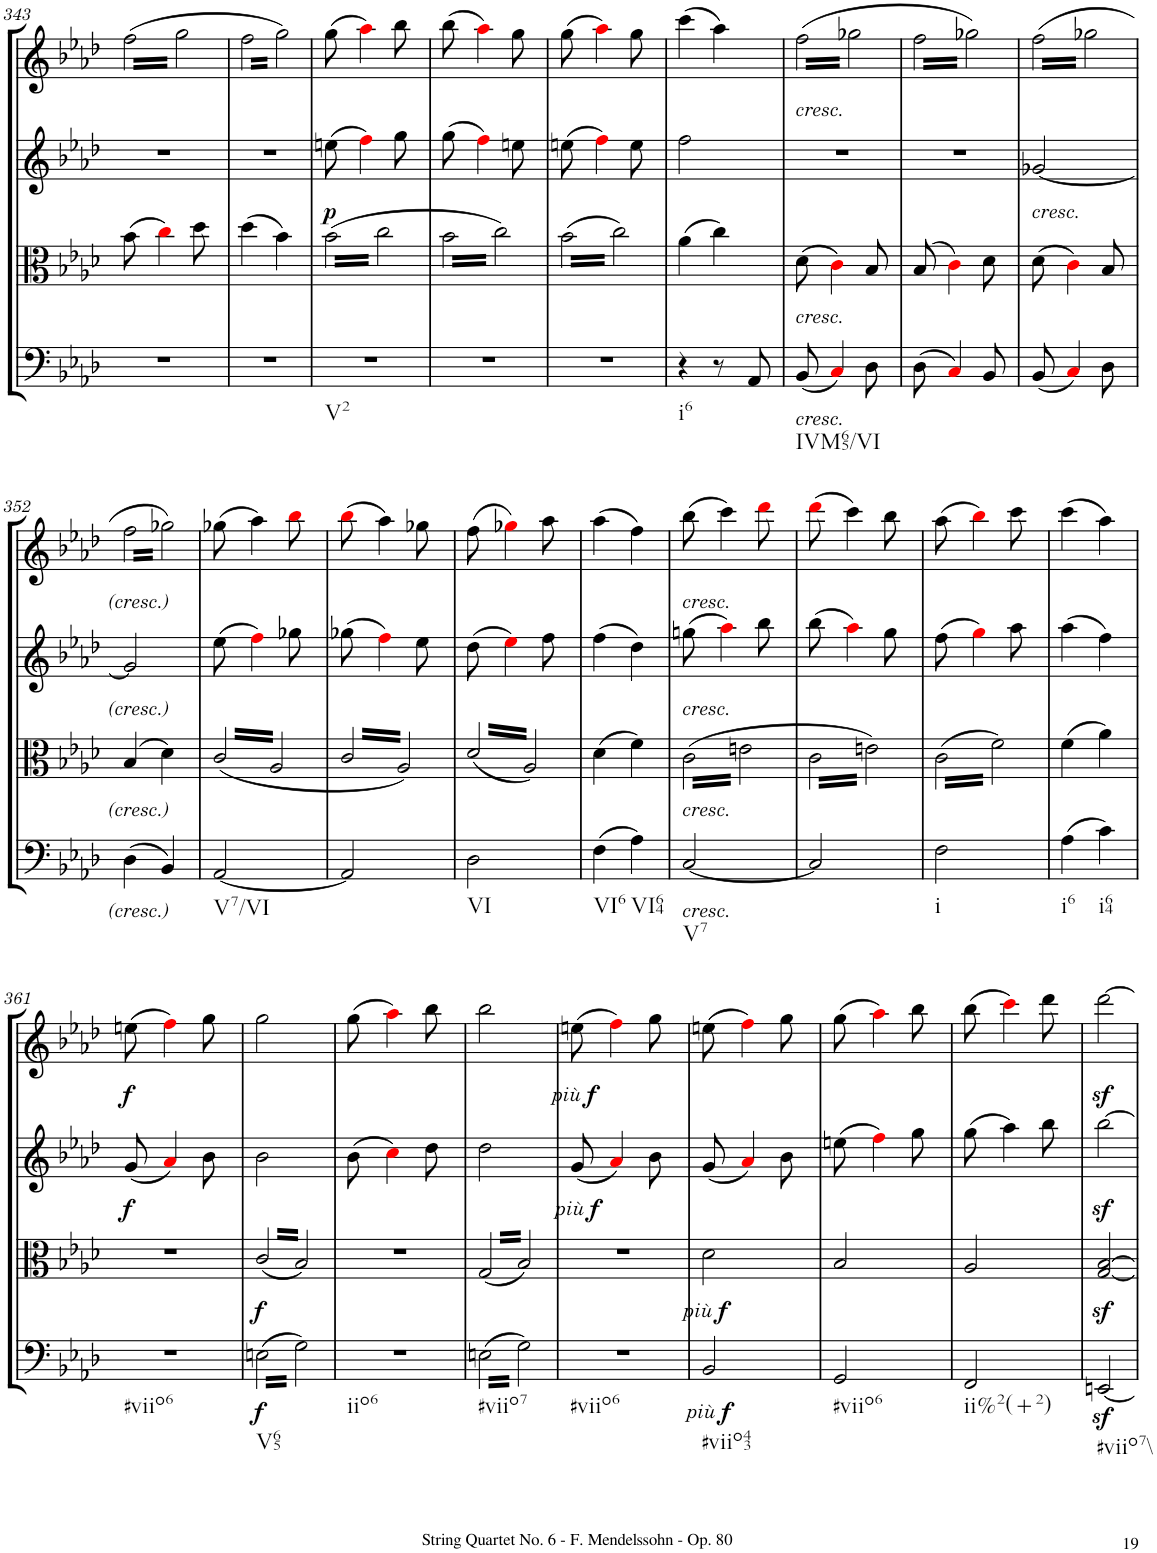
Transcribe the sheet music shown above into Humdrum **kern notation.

**kern	**dynam	**kern	**dynam	**kern	**dynam	**kern	**dynam
*part4	*part4	*part3	*part3	*part2	*part2	*part1	*part1
*staff4	*staff4	*staff3	*staff3	*staff2	*staff2	*staff1	*staff1
*I"Violoncello	*	*I"Viola	*	*I"Violino II	*	*I"Violino I	*
*I'Vc	*	*I'Vla	*	*I'Vln	*	*I'Vln	*
!!LO:PB:g=z
*clefF4	*	*clefC3	*	*clefG2	*	*clefG2	*
*k[b-e-a-d-]	*	*k[b-e-a-d-]	*	*k[b-e-a-d-]	*	*k[b-e-a-d-]	*
*M2/4	*	*M2/4	*	*M2/4	*	*M2/4	*
=343	=343	=343	=343	=343	=343	=343	=343
*	*	*	*	*	*	*tremolo	*
2r	.	(8b-\	.	2r	.	(32ff\LLL	.
.	.	.	.	.	.	32gg\	.
.	.	.	.	.	.	32ff\	.
.	.	.	.	.	.	32gg\	.
.	.	4cci\)	.	.	.	32ff\	.
.	.	.	.	.	.	32gg\	.
.	.	.	.	.	.	32ff\	.
.	.	.	.	.	.	32gg\	.
.	.	.	.	.	.	32ff\	.
.	.	.	.	.	.	32gg\	.
.	.	.	.	.	.	32ff\	.
.	.	.	.	.	.	32gg\	.
.	.	8dd-\	.	.	.	32ff\	.
.	.	.	.	.	.	32gg\	.
.	.	.	.	.	.	32ff\	.
.	.	.	.	.	.	32gg\JJJ	.
=344	=344	=344	=344	=344	=344	=344	=344
2r	.	(4dd-\	.	2r	.	32ff\LLL	.
.	.	.	.	.	.	32gg\)	.
.	.	.	.	.	.	32ff\	.
.	.	.	.	.	.	32gg\)	.
.	.	.	.	.	.	32ff\	.
.	.	.	.	.	.	32gg\)	.
.	.	.	.	.	.	32ff\	.
.	.	.	.	.	.	32gg\)	.
.	.	4b-\)	.	.	.	32ff\	.
.	.	.	.	.	.	32gg\)	.
.	.	.	.	.	.	32ff\	.
.	.	.	.	.	.	32gg\)	.
.	.	.	.	.	.	32ff\	.
.	.	.	.	.	.	32gg\)	.
.	.	.	.	.	.	32ff\	.
.	.	.	.	.	.	32gg\)JJJ	.
*	*	*	*	*	*	*Xtremolo	*
=345	=345	=345	=345	=345	=345	=345	=345
!	!	!	!	!	!LO:DY:b	!	!
*	*	*tremolo	*	*	*	*	*
2r	.	(32b-\LLL	.	(8een\	p	(8gg\	.
.	.	32cc\	.	.	.	.	.
.	.	32b-\	.	.	.	.	.
.	.	32cc\	.	.	.	.	.
.	.	32b-\	.	4ffi\)	.	4aa-i\)	.
.	.	32cc\	.	.	.	.	.
.	.	32b-\	.	.	.	.	.
.	.	32cc\	.	.	.	.	.
.	.	32b-\	.	.	.	.	.
.	.	32cc\	.	.	.	.	.
.	.	32b-\	.	.	.	.	.
.	.	32cc\	.	.	.	.	.
.	.	32b-\	.	8gg\	.	8bb-\	.
.	.	32cc\	.	.	.	.	.
.	.	32b-\	.	.	.	.	.
.	.	32cc\JJJ	.	.	.	.	.
=346	=346	=346	=346	=346	=346	=346	=346
2r	.	32b-\LLL	.	(8gg\	.	(8bb-\	.
.	.	32cc\)	.	.	.	.	.
.	.	32b-\	.	.	.	.	.
.	.	32cc\)	.	.	.	.	.
.	.	32b-\	.	4ffi\)	.	4aa-i\)	.
.	.	32cc\)	.	.	.	.	.
.	.	32b-\	.	.	.	.	.
.	.	32cc\)	.	.	.	.	.
.	.	32b-\	.	.	.	.	.
.	.	32cc\)	.	.	.	.	.
.	.	32b-\	.	.	.	.	.
.	.	32cc\)	.	.	.	.	.
.	.	32b-\	.	8een\	.	8gg\	.
.	.	32cc\)	.	.	.	.	.
.	.	32b-\	.	.	.	.	.
.	.	32cc\)JJJ	.	.	.	.	.
=347	=347	=347	=347	=347	=347	=347	=347
2r	.	(32b-\LLL	.	(8een\	.	(8gg\	.
.	.	32cc\)	.	.	.	.	.
.	.	32b-\	.	.	.	.	.
.	.	32cc\)	.	.	.	.	.
.	.	32b-\	.	4ffi\)	.	4aa-i\)	.
.	.	32cc\)	.	.	.	.	.
.	.	32b-\	.	.	.	.	.
.	.	32cc\)	.	.	.	.	.
.	.	32b-\	.	.	.	.	.
.	.	32cc\)	.	.	.	.	.
.	.	32b-\	.	.	.	.	.
.	.	32cc\)	.	.	.	.	.
.	.	32b-\	.	8ee\	.	8gg\	.
.	.	32cc\)	.	.	.	.	.
.	.	32b-\	.	.	.	.	.
.	.	32cc\)JJJ	.	.	.	.	.
*	*	*Xtremolo	*	*	*	*	*
=348	=348	=348	=348	=348	=348	=348	=348
4r	.	(4a-\	.	2ff\	.	(4ccc\	.
.	.	.	.	.	.	.	.
.	.	.	.	.	.	.	.
.	.	.	.	.	.	.	.
.	.	.	.	.	.	.	.
.	.	.	.	.	.	.	.
.	.	.	.	.	.	.	.
.	.	.	.	.	.	.	.
8r	.	4cc\)	.	.	.	4aa-\)	.
8AA-/	.	.	.	.	.	.	.
=349	=349	=349	=349	=349	=349	=349	=349
!	!	!	!	!	!	!LO:TX:b:i:t=cresc.	!
!	!	!LO:TX:b:i:t=cresc.	!	!	!	!	!
!LO:TX:b:i:t=cresc.	!	!	!	!	!	!	!
*	*	*	*	*	*	*tremolo	*
(8BB-/	.	(8d-\	.	2r	.	(32ff\LLL	.
.	.	.	.	.	.	32gg-X\	.
.	.	.	.	.	.	32ff\	.
.	.	.	.	.	.	32gg-X\	.
4Ci/)	.	4ci\)	.	.	.	32ff\	.
.	.	.	.	.	.	32gg-X\	.
.	.	.	.	.	.	32ff\	.
.	.	.	.	.	.	32gg-X\	.
.	.	.	.	.	.	32ff\	.
.	.	.	.	.	.	32gg-X\	.
.	.	.	.	.	.	32ff\	.
.	.	.	.	.	.	32gg-X\	.
8D-\	.	8B-/	.	.	.	32ff\	.
.	.	.	.	.	.	32gg-X\	.
.	.	.	.	.	.	32ff\	.
.	.	.	.	.	.	32gg-X\JJJ	.
=350	=350	=350	=350	=350	=350	=350	=350
(8D-\	.	(8B-/	.	2r	.	32ff\LLL	.
.	.	.	.	.	.	32gg-X\)	.
.	.	.	.	.	.	32ff\	.
.	.	.	.	.	.	32gg-X\)	.
4Ci/)	.	4ci\)	.	.	.	32ff\	.
.	.	.	.	.	.	32gg-X\)	.
.	.	.	.	.	.	32ff\	.
.	.	.	.	.	.	32gg-X\)	.
.	.	.	.	.	.	32ff\	.
.	.	.	.	.	.	32gg-X\)	.
.	.	.	.	.	.	32ff\	.
.	.	.	.	.	.	32gg-X\)	.
8BB-/	.	8d-\	.	.	.	32ff\	.
.	.	.	.	.	.	32gg-X\)	.
.	.	.	.	.	.	32ff\	.
.	.	.	.	.	.	32gg-X\)JJJ	.
=351	=351	=351	=351	=351	=351	=351	=351
!	!	!	!	!LO:TX:b:i:t=cresc.	!	!	!
(8BB-/	.	(8d-\	.	[2g-X/	.	(32ff\LLL	.
.	.	.	.	.	.	32gg-X\	.
.	.	.	.	.	.	32ff\	.
.	.	.	.	.	.	32gg-X\	.
4Ci/)	.	4ci\)	.	.	.	32ff\	.
.	.	.	.	.	.	32gg-X\	.
.	.	.	.	.	.	32ff\	.
.	.	.	.	.	.	32gg-X\	.
.	.	.	.	.	.	32ff\	.
.	.	.	.	.	.	32gg-X\	.
.	.	.	.	.	.	32ff\	.
.	.	.	.	.	.	32gg-X\	.
8D-\	.	8B-/	.	.	.	32ff\	.
.	.	.	.	.	.	32gg-X\	.
.	.	.	.	.	.	32ff\	.
.	.	.	.	.	.	32gg-X\JJJ	.
!!LO:LB:g=z
=352	=352	=352	=352	=352	=352	=352	=352
(4D-\	.	(4B-/	.	2g-/]	.	32ff\LLL	.
.	.	.	.	.	.	32gg-X\)	.
.	.	.	.	.	.	32ff\	.
.	.	.	.	.	.	32gg-X\)	.
.	.	.	.	.	.	32ff\	.
.	.	.	.	.	.	32gg-X\)	.
.	.	.	.	.	.	32ff\	.
.	.	.	.	.	.	32gg-X\)	.
4BB-/)	.	4d-\)	.	.	.	32ff\	.
.	.	.	.	.	.	32gg-X\)	.
.	.	.	.	.	.	32ff\	.
.	.	.	.	.	.	32gg-X\)	.
.	.	.	.	.	.	32ff\	.
.	.	.	.	.	.	32gg-X\)	.
.	.	.	.	.	.	32ff\	.
.	.	.	.	.	.	32gg-X\)JJJ	.
*	*	*	*	*	*	*Xtremolo	*
=353	=353	=353	=353	=353	=353	=353	=353
*	*	*tremolo	*	*	*	*	*
[2AA-/	.	(<32c/LLL	.	(8ee-\	.	(8gg-X\	.
.	.	32A-/	.	.	.	.	.
.	.	32c/	.	.	.	.	.
.	.	32A-/	.	.	.	.	.
.	.	32c/	.	4ffi\)	.	4aa-\)	.
.	.	32A-/	.	.	.	.	.
.	.	32c/	.	.	.	.	.
.	.	32A-/	.	.	.	.	.
.	.	32c/	.	.	.	.	.
.	.	32A-/	.	.	.	.	.
.	.	32c/	.	.	.	.	.
.	.	32A-/	.	.	.	.	.
.	.	32c/	.	8gg-X\	.	8bb-i\	.
.	.	32A-/	.	.	.	.	.
.	.	32c/	.	.	.	.	.
.	.	32A-/JJJ	.	.	.	.	.
=354	=354	=354	=354	=354	=354	=354	=354
2AA-/]	.	32c/LLL	.	(8gg-X\	.	(8bb-i\	.
.	.	32A-/)	.	.	.	.	.
.	.	32c/	.	.	.	.	.
.	.	32A-/)	.	.	.	.	.
.	.	32c/	.	4ffi\)	.	4aa-\)	.
.	.	32A-/)	.	.	.	.	.
.	.	32c/	.	.	.	.	.
.	.	32A-/)	.	.	.	.	.
.	.	32c/	.	.	.	.	.
.	.	32A-/)	.	.	.	.	.
.	.	32c/	.	.	.	.	.
.	.	32A-/)	.	.	.	.	.
.	.	32c/	.	8ee-\	.	8gg-X\	.
.	.	32A-/)	.	.	.	.	.
.	.	32c/	.	.	.	.	.
.	.	32A-/)JJJ	.	.	.	.	.
=355	=355	=355	=355	=355	=355	=355	=355
2D-\	.	(32d-/LLL	.	(8dd-\	.	(8ff\	.
.	.	32A-/)	.	.	.	.	.
.	.	32d-/	.	.	.	.	.
.	.	32A-/)	.	.	.	.	.
.	.	32d-/	.	4ee-i\)	.	4gg-Xi\)	.
.	.	32A-/)	.	.	.	.	.
.	.	32d-/	.	.	.	.	.
.	.	32A-/)	.	.	.	.	.
.	.	32d-/	.	.	.	.	.
.	.	32A-/)	.	.	.	.	.
.	.	32d-/	.	.	.	.	.
.	.	32A-/)	.	.	.	.	.
.	.	32d-/	.	8ff\	.	8aa-\	.
.	.	32A-/)	.	.	.	.	.
.	.	32d-/	.	.	.	.	.
.	.	32A-/)JJJ	.	.	.	.	.
*	*	*Xtremolo	*	*	*	*	*
=356	=356	=356	=356	=356	=356	=356	=356
(4F\	.	(4d-\	.	(4ff\	.	(4aa-\	.
.	.	.	.	.	.	.	.
.	.	.	.	.	.	.	.
.	.	.	.	.	.	.	.
.	.	.	.	.	.	.	.
.	.	.	.	.	.	.	.
.	.	.	.	.	.	.	.
.	.	.	.	.	.	.	.
4A-\)	.	4f\)	.	4dd-\)	.	4ff\)	.
=357	=357	=357	=357	=357	=357	=357	=357
!	!	!	!	!	!	!LO:TX:b:i:t=cresc.	!
!	!	!	!	!LO:TX:b:i:t=cresc.	!	!	!
!	!	!LO:TX:b:i:t=cresc.	!	!	!	!	!
!LO:TX:b:i:t=cresc.	!	!	!	!	!	!	!
*	*	*tremolo	*	*	*	*	*
[2C/	.	(32c\LLL	.	(8ggn\	.	(8bb-\	.
.	.	32en\	.	.	.	.	.
.	.	32c\	.	.	.	.	.
.	.	32en\	.	.	.	.	.
.	.	32c\	.	4aa-i\)	.	4ccc\)	.
.	.	32en\	.	.	.	.	.
.	.	32c\	.	.	.	.	.
.	.	32en\	.	.	.	.	.
.	.	32c\	.	.	.	.	.
.	.	32en\	.	.	.	.	.
.	.	32c\	.	.	.	.	.
.	.	32en\	.	.	.	.	.
.	.	32c\	.	8bb-\	.	8ddd-i\	.
.	.	32en\	.	.	.	.	.
.	.	32c\	.	.	.	.	.
.	.	32en\JJJ	.	.	.	.	.
=358	=358	=358	=358	=358	=358	=358	=358
2C/]	.	32c\LLL	.	(8bb-\	.	(8ddd-i\	.
.	.	32en\)	.	.	.	.	.
.	.	32c\	.	.	.	.	.
.	.	32en\)	.	.	.	.	.
.	.	32c\	.	4aa-i\)	.	4ccc\)	.
.	.	32en\)	.	.	.	.	.
.	.	32c\	.	.	.	.	.
.	.	32en\)	.	.	.	.	.
.	.	32c\	.	.	.	.	.
.	.	32en\)	.	.	.	.	.
.	.	32c\	.	.	.	.	.
.	.	32en\)	.	.	.	.	.
.	.	32c\	.	8gg\	.	8bb-\	.
.	.	32en\)	.	.	.	.	.
.	.	32c\	.	.	.	.	.
.	.	32en\)JJJ	.	.	.	.	.
=359	=359	=359	=359	=359	=359	=359	=359
2F\	.	(32c\LLL	.	(8ff\	.	(8aa-\	.
.	.	32f\)	.	.	.	.	.
.	.	32c\	.	.	.	.	.
.	.	32f\)	.	.	.	.	.
.	.	32c\	.	4ggi\)	.	4bb-i\)	.
.	.	32f\)	.	.	.	.	.
.	.	32c\	.	.	.	.	.
.	.	32f\)	.	.	.	.	.
.	.	32c\	.	.	.	.	.
.	.	32f\)	.	.	.	.	.
.	.	32c\	.	.	.	.	.
.	.	32f\)	.	.	.	.	.
.	.	32c\	.	8aa-\	.	8ccc\	.
.	.	32f\)	.	.	.	.	.
.	.	32c\	.	.	.	.	.
.	.	32f\)JJJ	.	.	.	.	.
*	*	*Xtremolo	*	*	*	*	*
=360	=360	=360	=360	=360	=360	=360	=360
(4A-\	.	(4f\	.	(4aa-\	.	(4ccc\	.
.	.	.	.	.	.	.	.
.	.	.	.	.	.	.	.
.	.	.	.	.	.	.	.
.	.	.	.	.	.	.	.
.	.	.	.	.	.	.	.
.	.	.	.	.	.	.	.
.	.	.	.	.	.	.	.
4c\)	.	4a-\)	.	4ff\)	.	4aa-\)	.
!!LO:LB:g=z
=361	=361	=361	=361	=361	=361	=361	=361
!	!	!	!	!	!LO:DY:b	!	!LO:DY:b
2r	.	2r	.	(8g/	f	(8een\	f
.	.	.	.	4a-i/)	.	4ffi\)	.
.	.	.	.	8b-\	.	8gg\	.
=362	=362	=362	=362	=362	=362	=362	=362
!	!LO:DY:b	!	!LO:DY:b	!	!	!	!
*tremolo	*	*	*	*	*	*	*
*	*	*tremolo	*	*	*	*	*
(32En\LLL	f	(32c/LLL	f	2b-\	.	2gg\	.
32G\)	.	32B-/)	.	.	.	.	.
32En\	.	32c/	.	.	.	.	.
32G\)	.	32B-/)	.	.	.	.	.
32En\	.	32c/	.	.	.	.	.
32G\)	.	32B-/)	.	.	.	.	.
32En\	.	32c/	.	.	.	.	.
32G\)	.	32B-/)	.	.	.	.	.
32En\	.	32c/	.	.	.	.	.
32G\)	.	32B-/)	.	.	.	.	.
32En\	.	32c/	.	.	.	.	.
32G\)	.	32B-/)	.	.	.	.	.
32En\	.	32c/	.	.	.	.	.
32G\)	.	32B-/)	.	.	.	.	.
32En\	.	32c/	.	.	.	.	.
32G\)JJJ	.	32B-/)JJJ	.	.	.	.	.
=363	=363	=363	=363	=363	=363	=363	=363
2r	.	2r	.	(8b-\	.	(8gg\	.
.	.	.	.	.	.	.	.
.	.	.	.	.	.	.	.
.	.	.	.	.	.	.	.
.	.	.	.	4cci\)	.	4aa-i\)	.
.	.	.	.	.	.	.	.
.	.	.	.	.	.	.	.
.	.	.	.	.	.	.	.
.	.	.	.	8dd-\	.	8bb-\	.
=364	=364	=364	=364	=364	=364	=364	=364
(32En\LLL	.	(32G/LLL	.	2dd-\	.	2bb-\	.
32G\)	.	32B-/)	.	.	.	.	.
32En\	.	32G/	.	.	.	.	.
32G\)	.	32B-/)	.	.	.	.	.
32En\	.	32G/	.	.	.	.	.
32G\)	.	32B-/)	.	.	.	.	.
32En\	.	32G/	.	.	.	.	.
32G\)	.	32B-/)	.	.	.	.	.
32En\	.	32G/	.	.	.	.	.
32G\)	.	32B-/)	.	.	.	.	.
32En\	.	32G/	.	.	.	.	.
32G\)	.	32B-/)	.	.	.	.	.
32En\	.	32G/	.	.	.	.	.
32G\)	.	32B-/)	.	.	.	.	.
32En\	.	32G/	.	.	.	.	.
32G\)JJJ	.	32B-/)JJJ	.	.	.	.	.
*	*	*Xtremolo	*	*	*	*	*
*Xtremolo	*	*	*	*	*	*	*
=365	=365	=365	=365	=365	=365	=365	=365
!	!	!	!	!	!LO:DY:b	!	!
!	!	!	!	!	!LO:DY:n=1:b	!	!LO:DY:b
!	!	!	!	!	!	!	!LO:DY:n=1:b
2r	.	2r	.	(8g/	other-dynamics f	(8een\	other-dynamics f
.	.	.	.	.	.	.	.
.	.	.	.	.	.	.	.
.	.	.	.	.	.	.	.
.	.	.	.	4a-i/)	.	4ffi\)	.
.	.	.	.	.	.	.	.
.	.	.	.	.	.	.	.
.	.	.	.	.	.	.	.
.	.	.	.	8b-\	.	8gg\	.
=366	=366	=366	=366	=366	=366	=366	=366
!	!LO:DY:b	!	!	!	!	!	!
!	!LO:DY:n=1:b	!	!LO:DY:b	!	!	!	!
!	!	!	!LO:DY:n=1:b	!	!	!	!
2BB-/	other-dynamics f	2d-\	other-dynamics f	(8g/	.	(8een\	.
.	.	.	.	4a-i/)	.	4ffi\)	.
.	.	.	.	8b-\	.	8gg\	.
=367	=367	=367	=367	=367	=367	=367	=367
2GG/	.	2B-/	.	(8een\	.	(8gg\	.
.	.	.	.	4ffi\)	.	4aa-i\)	.
.	.	.	.	8gg\	.	8bb-\	.
=368	=368	=368	=368	=368	=368	=368	=368
2FF/	.	2A-/	.	(8gg\	.	(8bb-\	.
.	.	.	.	4aa-\)	.	4ccci\)	.
.	.	.	.	8bb-\	.	8ddd-\	.
=369	=369	=369	=369	=369	=369	=369	=369
[2EEnz</	.	[2G/z< [2B-/z<	.	[2bb-z<\	.	[2ddd-z<\	.
=	=	=	=	=	=	=	=
*-	*-	*-	*-	*-	*-	*-	*-
